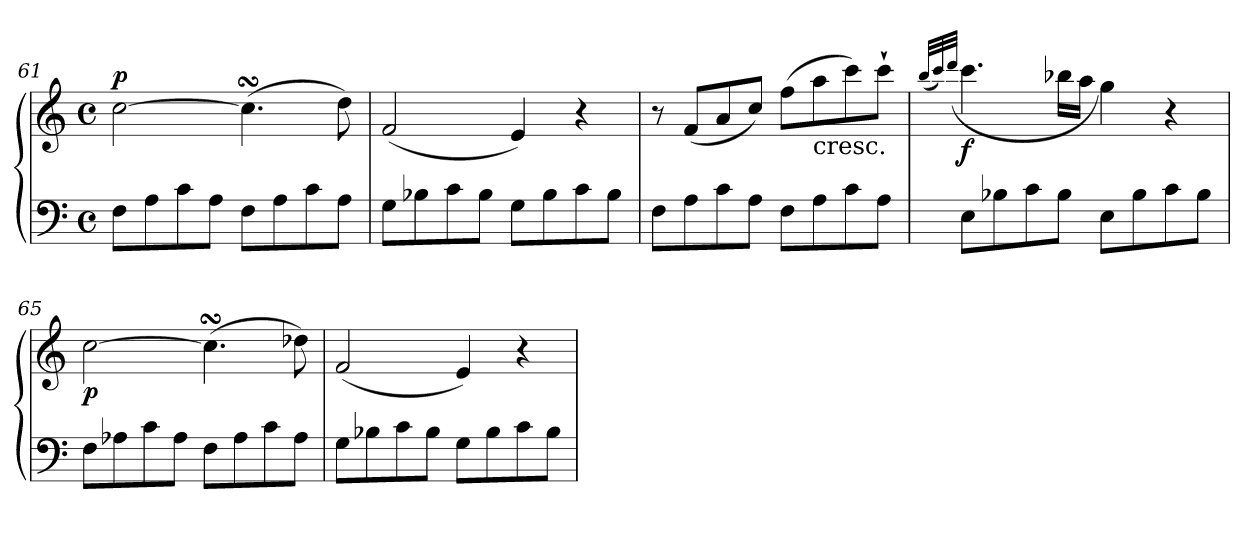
**kern	**kern	**dynam
*part1	*part1	*part1
*staff2	*staff1	*staff1/2
*clefF4	*clefG2	*
*k[]	*k[]	*
*C:	*C:	*
*M4/4	*M4/4	*
*met(c)	*met(c)	*
=61	=61	=61
!	!	!LO:DY:a
8F\L	[2cc\	p
8A\	.	.
8c\	.	.
8A\J	.	.
8F\L	(>4.ccsSSs\]	.
8A\	.	.
8c\	.	.
8A\J	8dd\)	.
=62	=62	=62
8G\L	(<2f/	.
8B-X\	.	.
8c\	.	.
8B-\J	.	.
8G\L	4e/)	.
8B-\	.	.
8c\	4r	.
8B-\J	.	.
=63	=63	=63
8F\L	8r	.
8A\	(<8f/L	.
8c\	8a/	.
8A\J	8cc/J)	.
8F\L	(>8ff\L	.
!	!LO:TX:b:t=cresc.	!
8A\	8aa\	.
8c\	8ccc\)	.
8A\J	8ccc`>\J	.
!!LO:PB:g=z
=64	=64	=64
.	(<32qbb/LLL	.
.	32qccc/)	.
.	(>32qddd/JJJ	.
!	!	!LO:DY:b
8E\L	4.ccc\	f
8B-X\	.	.
8c\	.	.
8B-\J	16bb-X\LL	.
.	16aa\JJ	.
8E\L	4gg\)	.
8B-\	.	.
8c\	4r	.
8B-\J	.	.
=65	=65	=65
!	!	!LO:DY:b
8F\L	[2cc\	p
8A-X\	.	.
8c\	.	.
8A-\J	.	.
8F\L	(>4.ccsSSs\]	.
8A-\	.	.
8c\	.	.
8A-\J	8dd-X\)	.
=66	=66	=66
8G\L	(<2f/	.
8B-X\	.	.
8c\	.	.
8B-\J	.	.
8G\L	4e/)	.
8B-\	.	.
8c\	4r	.
8B-\J	.	.
=	=	=
*-	*-	*-
